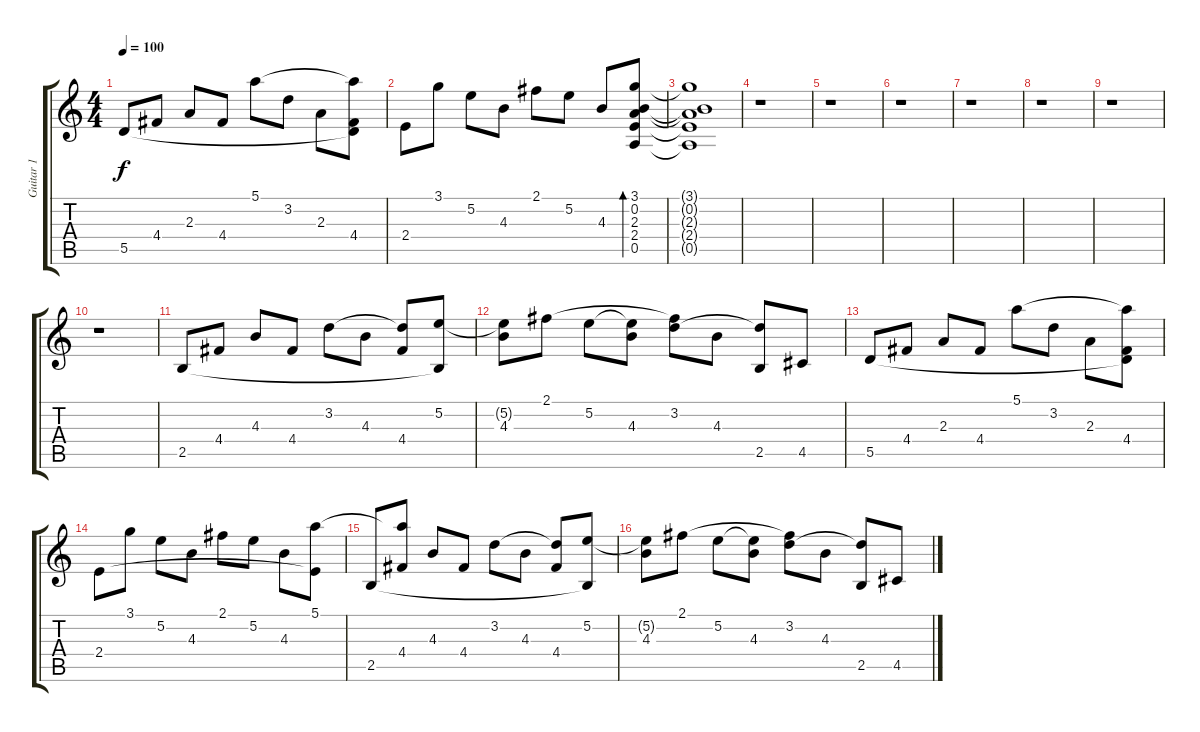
\track ("Guitar 1" "Guitar 1") {instrument electricguitarjazz}
\staff {score tabs}
\tuning (E4 B3 G3 D3 A2 E2) {hide}
\ts (4 4)
\tempo 100
\clef g2
\ks c
5.5.8{dy f} 4.4.8 2.3.8 4.4.8 5.1.8 3.2.8 2.3.8 (5.1{t} 4.4 5.5{t}).8 |
2.4.8 3.1.8 5.2.8 4.3.8 2.1.8 5.2.8 4.3.8 (3.1 0.2 2.3 2.4 0.5).8{bd 240} |
(3.1{t} 0.2{t} 2.3{t} 2.4{t} 0.5{t}).1 |
r.1 |
r.1 |
r.1 |
r.1 |
r.1 |
r.1 |
r.1 |
2.5.8{instrument electricguitarjazz} 4.4.8 4.3.8 4.4.8 3.2.8 4.3.8 (3.2{t} 4.4).8 (5.2 2.5{t}).8 |
(5.2{t} 4.3).8 2.1.8 5.2.8 (5.2{t} 4.3).8 (2.1{t} 3.2).8 4.3.8 (3.2{t} 2.5).8 4.5.8 |
5.5.8 4.4.8 2.3.8 4.4.8 5.1.8 3.2.8 2.3.8 (5.1{t} 4.4 5.5{t}).8 |
2.4.8 3.1.8 5.2.8 4.3.8 2.1.8 5.2.8 4.3.8 (5.1 2.4{t}).8 |
2.5.8 (5.1{t} 4.4).8 4.3.8 4.4.8 3.2.8 4.3.8 (3.2{t} 4.4).8 (5.2 2.5{t}).8 |
(5.2{t} 4.3).8 2.1.8 5.2.8 (5.2{t} 4.3).8 (2.1{t} 3.2).8 4.3.8 (3.2{t} 2.5).8 4.5.8
